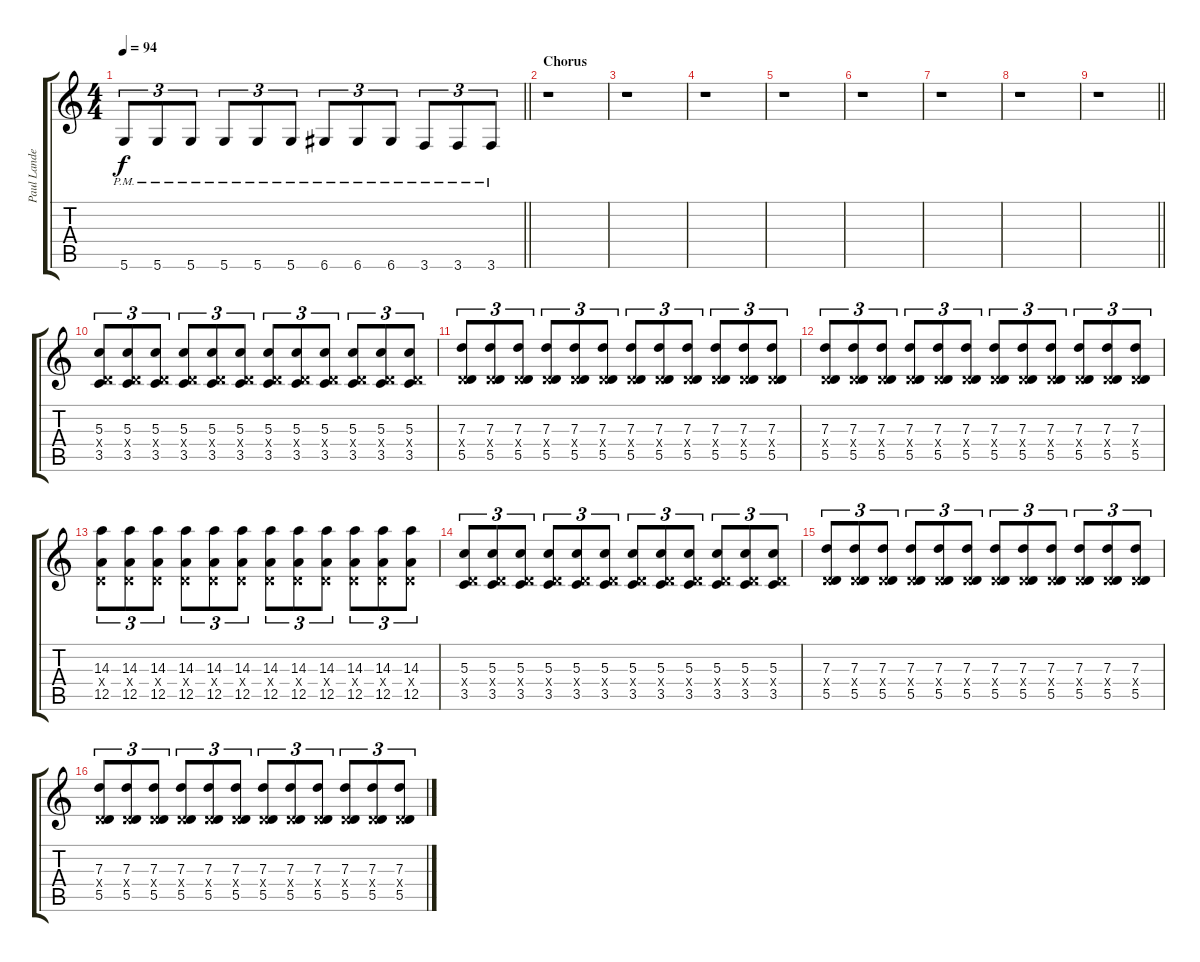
\track ("Paul Landers [Gtr. II]" "Paul Lande") {instrument distortionguitar}
\staff {score tabs}
\tuning (E4 B3 G3 D3 A2 D2) {hide}
\ts (4 4)
\tempo 94
\clef g2
\barLineRight lightlight
\ks c
5.6{pm}.8{tu (3 2) dy f} 5.6{pm}.8{tu (3 2)} 5.6{pm}.8{tu (3 2)} 5.6{pm}.8{tu (3 2)} 5.6{pm}.8{tu (3 2)} 5.6{pm}.8{tu (3 2)} 6.6{pm}.8{tu (3 2)} 6.6{pm}.8{tu (3 2)} 6.6{pm}.8{tu (3 2)} 3.6{pm}.8{tu (3 2)} 3.6{pm}.8{tu (3 2)} 3.6{pm}.8{tu (3 2)} |
\section ("" "Chorus")
r.1 |
r.1 |
r.1 |
r.1 |
r.1 |
r.1 |
r.1 |
\barLineRight lightlight
r.1 |
\section ("" "")
(5.3 0.4{x} 3.5).8{tu (3 2) volume 9} (5.3 0.4{x} 3.5).8{tu (3 2)} (5.3 0.4{x} 3.5).8{tu (3 2)} (5.3 0.4{x} 3.5).8{tu (3 2)} (5.3 0.4{x} 3.5).8{tu (3 2)} (5.3 0.4{x} 3.5).8{tu (3 2)} (5.3 0.4{x} 3.5).8{tu (3 2)} (5.3 0.4{x} 3.5).8{tu (3 2)} (5.3 0.4{x} 3.5).8{tu (3 2)} (5.3 0.4{x} 3.5).8{tu (3 2)} (5.3 0.4{x} 3.5).8{tu (3 2)} (5.3 0.4{x} 3.5).8{tu (3 2)} |
(7.3 0.4{x} 5.5).8{tu (3 2)} (7.3 0.4{x} 5.5).8{tu (3 2)} (7.3 0.4{x} 5.5).8{tu (3 2)} (7.3 0.4{x} 5.5).8{tu (3 2)} (7.3 0.4{x} 5.5).8{tu (3 2)} (7.3 0.4{x} 5.5).8{tu (3 2)} (7.3 0.4{x} 5.5).8{tu (3 2)} (7.3 0.4{x} 5.5).8{tu (3 2)} (7.3 0.4{x} 5.5).8{tu (3 2)} (7.3 0.4{x} 5.5).8{tu (3 2)} (7.3 0.4{x} 5.5).8{tu (3 2)} (7.3 0.4{x} 5.5).8{tu (3 2)} |
(7.3 0.4{x} 5.5).8{tu (3 2)} (7.3 0.4{x} 5.5).8{tu (3 2)} (7.3 0.4{x} 5.5).8{tu (3 2)} (7.3 0.4{x} 5.5).8{tu (3 2)} (7.3 0.4{x} 5.5).8{tu (3 2)} (7.3 0.4{x} 5.5).8{tu (3 2)} (7.3 0.4{x} 5.5).8{tu (3 2)} (7.3 0.4{x} 5.5).8{tu (3 2)} (7.3 0.4{x} 5.5).8{tu (3 2)} (7.3 0.4{x} 5.5).8{tu (3 2)} (7.3 0.4{x} 5.5).8{tu (3 2)} (7.3 0.4{x} 5.5).8{tu (3 2)} |
(14.3 0.4{x} 12.5).8{tu (3 2)} (14.3 0.4{x} 12.5).8{tu (3 2)} (14.3 0.4{x} 12.5).8{tu (3 2)} (14.3 0.4{x} 12.5).8{tu (3 2)} (14.3 0.4{x} 12.5).8{tu (3 2)} (14.3 0.4{x} 12.5).8{tu (3 2)} (14.3 0.4{x} 12.5).8{tu (3 2)} (14.3 0.4{x} 12.5).8{tu (3 2)} (14.3 0.4{x} 12.5).8{tu (3 2)} (14.3 0.4{x} 12.5).8{tu (3 2)} (14.3 0.4{x} 12.5).8{tu (3 2)} (14.3 0.4{x} 12.5).8{tu (3 2)} |
(5.3 0.4{x} 3.5).8{tu (3 2)} (5.3 0.4{x} 3.5).8{tu (3 2)} (5.3 0.4{x} 3.5).8{tu (3 2)} (5.3 0.4{x} 3.5).8{tu (3 2)} (5.3 0.4{x} 3.5).8{tu (3 2)} (5.3 0.4{x} 3.5).8{tu (3 2)} (5.3 0.4{x} 3.5).8{tu (3 2)} (5.3 0.4{x} 3.5).8{tu (3 2)} (5.3 0.4{x} 3.5).8{tu (3 2)} (5.3 0.4{x} 3.5).8{tu (3 2)} (5.3 0.4{x} 3.5).8{tu (3 2)} (5.3 0.4{x} 3.5).8{tu (3 2)} |
(7.3 0.4{x} 5.5).8{tu (3 2)} (7.3 0.4{x} 5.5).8{tu (3 2)} (7.3 0.4{x} 5.5).8{tu (3 2)} (7.3 0.4{x} 5.5).8{tu (3 2)} (7.3 0.4{x} 5.5).8{tu (3 2)} (7.3 0.4{x} 5.5).8{tu (3 2)} (7.3 0.4{x} 5.5).8{tu (3 2)} (7.3 0.4{x} 5.5).8{tu (3 2)} (7.3 0.4{x} 5.5).8{tu (3 2)} (7.3 0.4{x} 5.5).8{tu (3 2)} (7.3 0.4{x} 5.5).8{tu (3 2)} (7.3 0.4{x} 5.5).8{tu (3 2)} |
(7.3 0.4{x} 5.5).8{tu (3 2)} (7.3 0.4{x} 5.5).8{tu (3 2)} (7.3 0.4{x} 5.5).8{tu (3 2)} (7.3 0.4{x} 5.5).8{tu (3 2)} (7.3 0.4{x} 5.5).8{tu (3 2)} (7.3 0.4{x} 5.5).8{tu (3 2)} (7.3 0.4{x} 5.5).8{tu (3 2)} (7.3 0.4{x} 5.5).8{tu (3 2)} (7.3 0.4{x} 5.5).8{tu (3 2)} (7.3 0.4{x} 5.5).8{tu (3 2)} (7.3 0.4{x} 5.5).8{tu (3 2)} (7.3 0.4{x} 5.5).8{tu (3 2)}
